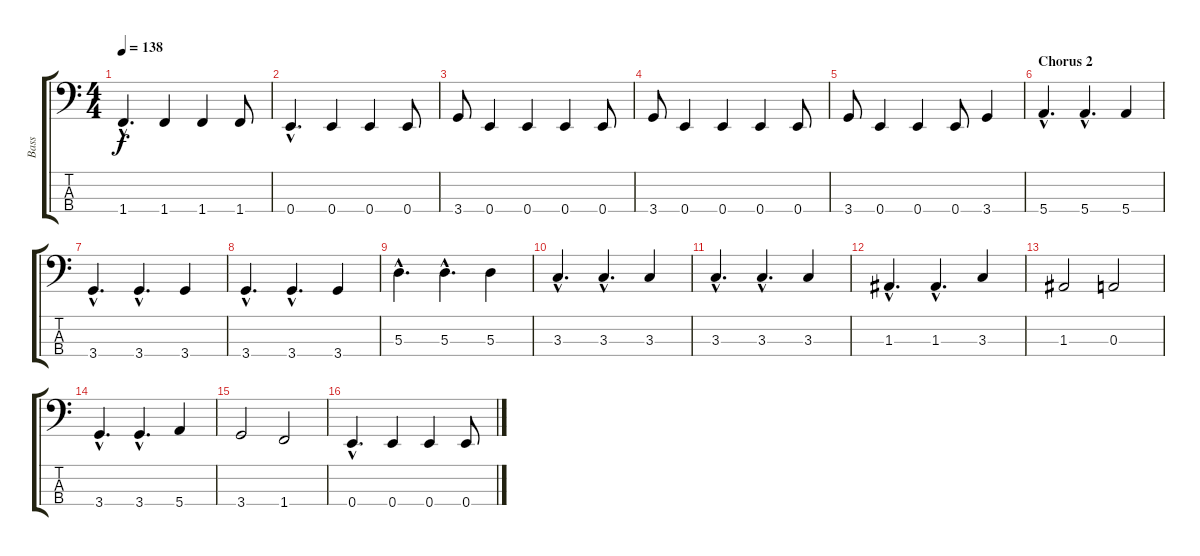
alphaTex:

\track ("Bass" "Bass") {instrument electricbassfinger}
\staff {score tabs}
\tuning (G2 D2 A1 E1) {hide}
\ts (4 4)
\tempo 138
\clef f4
\ks c
1.4{hac}.4{d dy f} 1.4.4 1.4.4 1.4.8 |
0.4{hac}.4{d} 0.4.4 0.4.4 0.4.8 |
3.4.8 0.4.4 0.4.4 0.4.4 0.4.8 |
3.4.8 0.4.4 0.4.4 0.4.4 0.4.8 |
3.4.8 0.4.4 0.4.4 0.4.8 3.4.4 |
\section ("" "Chorus 2")
5.4{hac}.4{d} 5.4{hac}.4{d} 5.4.4 |
3.4{hac}.4{d} 3.4{hac}.4{d} 3.4.4 |
3.4{hac}.4{d} 3.4{hac}.4{d} 3.4.4 |
5.3{hac}.4{d} 5.3{hac}.4{d} 5.3.4 |
3.3{hac}.4{d} 3.3{hac}.4{d} 3.3.4 |
3.3{hac}.4{d} 3.3{hac}.4{d} 3.3.4 |
1.3{hac}.4{d} 1.3{hac}.4{d} 3.3.4 |
1.3.2 0.3.2 |
3.4{hac}.4{d} 3.4{hac}.4{d} 5.4.4 |
3.4.2 1.4.2 |
0.4{hac}.4{d} 0.4.4 0.4.4 0.4.8
